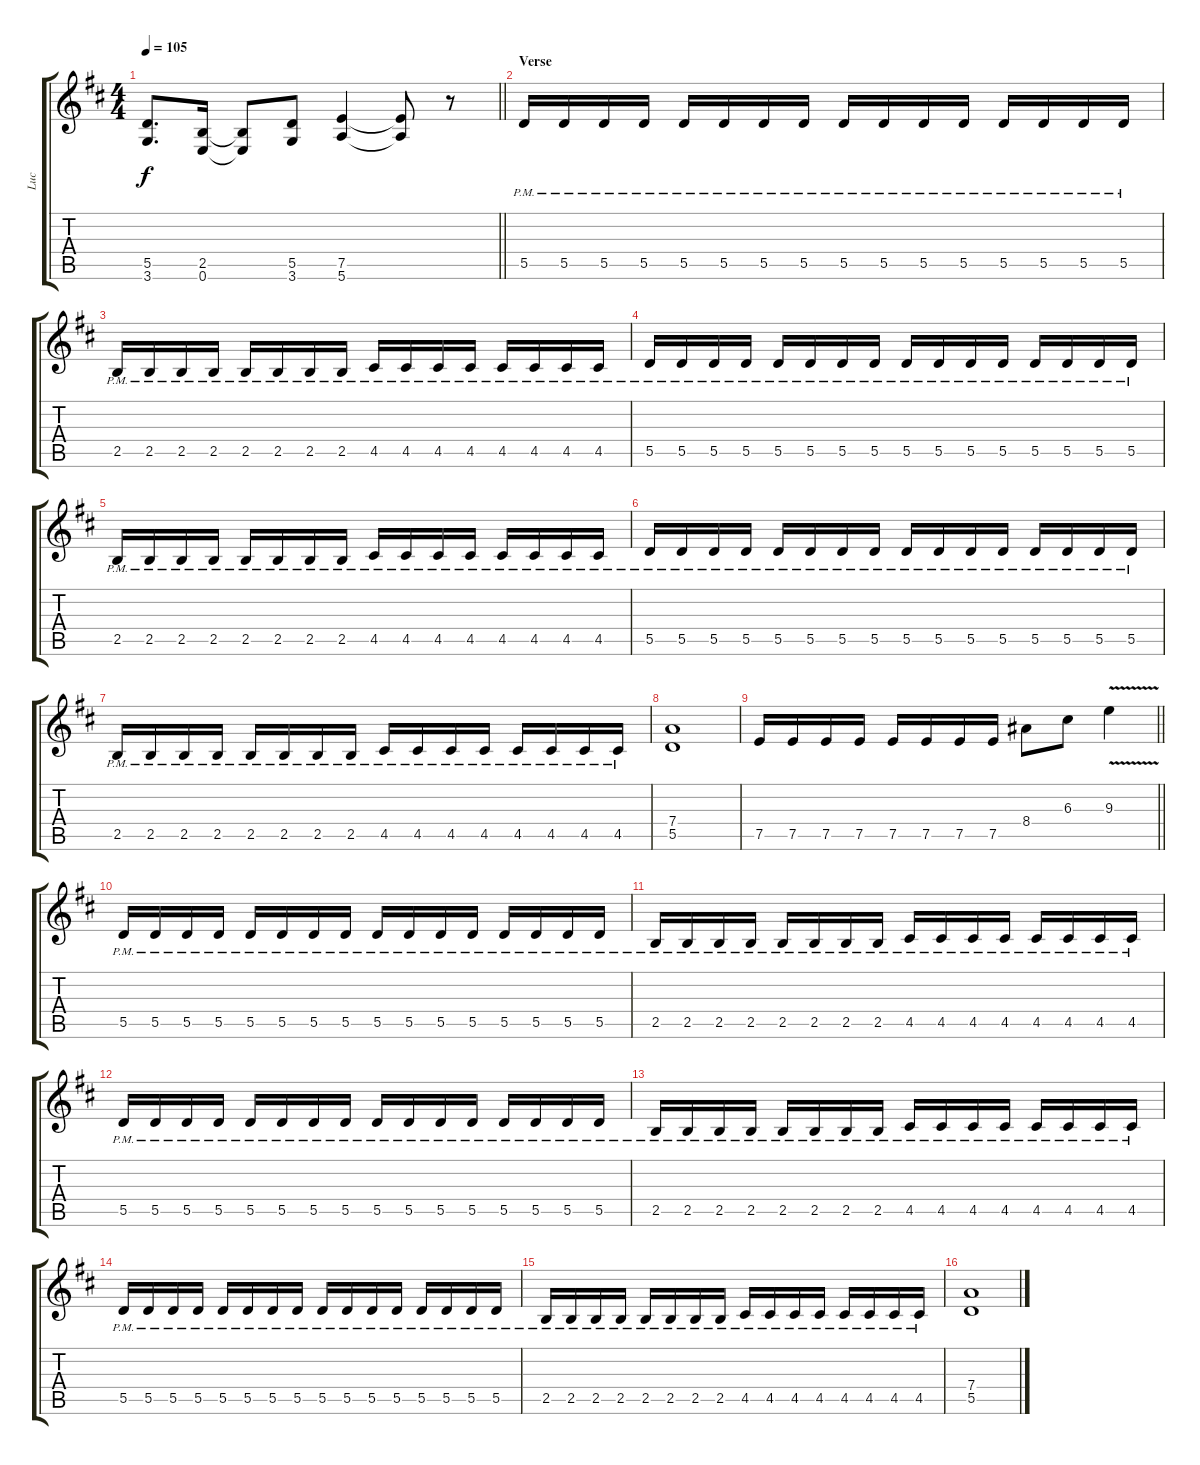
\track ("Luc" "Luc") {instrument distortionguitar}
\staff {score tabs}
\tuning (E4 B3 G3 D3 A2 E2) {hide}
\ts (4 4)
\tempo 105
\clef g2
\barLineRight lightlight
\ks bminor
(5.5 3.6).8{d dy f} (2.5 0.6).16 (2.5{t} 0.6{t}).8 (5.5 3.6).8 (7.5 5.6).4 (7.5{t} 5.6{t}).8 r.8 |
\section ("" "Verse")
5.5{pm}.16 5.5{pm}.16 5.5{pm}.16 5.5{pm}.16 5.5{pm}.16 5.5{pm}.16 5.5{pm}.16 5.5{pm}.16 5.5{pm}.16 5.5{pm}.16 5.5{pm}.16 5.5{pm}.16 5.5{pm}.16 5.5{pm}.16 5.5{pm}.16 5.5{pm}.16 |
2.5{pm}.16 2.5{pm}.16 2.5{pm}.16 2.5{pm}.16 2.5{pm}.16 2.5{pm}.16 2.5{pm}.16 2.5{pm}.16 4.5{pm}.16 4.5{pm}.16 4.5{pm}.16 4.5{pm}.16 4.5{pm}.16 4.5{pm}.16 4.5{pm}.16 4.5{pm}.16 |
5.5{pm}.16 5.5{pm}.16 5.5{pm}.16 5.5{pm}.16 5.5{pm}.16 5.5{pm}.16 5.5{pm}.16 5.5{pm}.16 5.5{pm}.16 5.5{pm}.16 5.5{pm}.16 5.5{pm}.16 5.5{pm}.16 5.5{pm}.16 5.5{pm}.16 5.5{pm}.16 |
2.5{pm}.16 2.5{pm}.16 2.5{pm}.16 2.5{pm}.16 2.5{pm}.16 2.5{pm}.16 2.5{pm}.16 2.5{pm}.16 4.5{pm}.16 4.5{pm}.16 4.5{pm}.16 4.5{pm}.16 4.5{pm}.16 4.5{pm}.16 4.5{pm}.16 4.5{pm}.16 |
5.5{pm}.16 5.5{pm}.16 5.5{pm}.16 5.5{pm}.16 5.5{pm}.16 5.5{pm}.16 5.5{pm}.16 5.5{pm}.16 5.5{pm}.16 5.5{pm}.16 5.5{pm}.16 5.5{pm}.16 5.5{pm}.16 5.5{pm}.16 5.5{pm}.16 5.5{pm}.16 |
2.5{pm}.16 2.5{pm}.16 2.5{pm}.16 2.5{pm}.16 2.5{pm}.16 2.5{pm}.16 2.5{pm}.16 2.5{pm}.16 4.5{pm}.16 4.5{pm}.16 4.5{pm}.16 4.5{pm}.16 4.5{pm}.16 4.5{pm}.16 4.5{pm}.16 4.5{pm}.16 |
(7.4 5.5).1 |
\barLineRight lightlight
7.5.16 7.5.16 7.5.16 7.5.16 7.5.16 7.5.16 7.5.16 7.5.16 8.4.8 6.3.8 9.3{v}.4 |
5.5{pm}.16 5.5{pm}.16 5.5{pm}.16 5.5{pm}.16 5.5{pm}.16 5.5{pm}.16 5.5{pm}.16 5.5{pm}.16 5.5{pm}.16 5.5{pm}.16 5.5{pm}.16 5.5{pm}.16 5.5{pm}.16 5.5{pm}.16 5.5{pm}.16 5.5{pm}.16 |
2.5{pm}.16 2.5{pm}.16 2.5{pm}.16 2.5{pm}.16 2.5{pm}.16 2.5{pm}.16 2.5{pm}.16 2.5{pm}.16 4.5{pm}.16 4.5{pm}.16 4.5{pm}.16 4.5{pm}.16 4.5{pm}.16 4.5{pm}.16 4.5{pm}.16 4.5{pm}.16 |
5.5{pm}.16 5.5{pm}.16 5.5{pm}.16 5.5{pm}.16 5.5{pm}.16 5.5{pm}.16 5.5{pm}.16 5.5{pm}.16 5.5{pm}.16 5.5{pm}.16 5.5{pm}.16 5.5{pm}.16 5.5{pm}.16 5.5{pm}.16 5.5{pm}.16 5.5{pm}.16 |
2.5{pm}.16 2.5{pm}.16 2.5{pm}.16 2.5{pm}.16 2.5{pm}.16 2.5{pm}.16 2.5{pm}.16 2.5{pm}.16 4.5{pm}.16 4.5{pm}.16 4.5{pm}.16 4.5{pm}.16 4.5{pm}.16 4.5{pm}.16 4.5{pm}.16 4.5{pm}.16 |
5.5{pm}.16 5.5{pm}.16 5.5{pm}.16 5.5{pm}.16 5.5{pm}.16 5.5{pm}.16 5.5{pm}.16 5.5{pm}.16 5.5{pm}.16 5.5{pm}.16 5.5{pm}.16 5.5{pm}.16 5.5{pm}.16 5.5{pm}.16 5.5{pm}.16 5.5{pm}.16 |
2.5{pm}.16 2.5{pm}.16 2.5{pm}.16 2.5{pm}.16 2.5{pm}.16 2.5{pm}.16 2.5{pm}.16 2.5{pm}.16 4.5{pm}.16 4.5{pm}.16 4.5{pm}.16 4.5{pm}.16 4.5{pm}.16 4.5{pm}.16 4.5{pm}.16 4.5{pm}.16 |
(7.4 5.5).1
